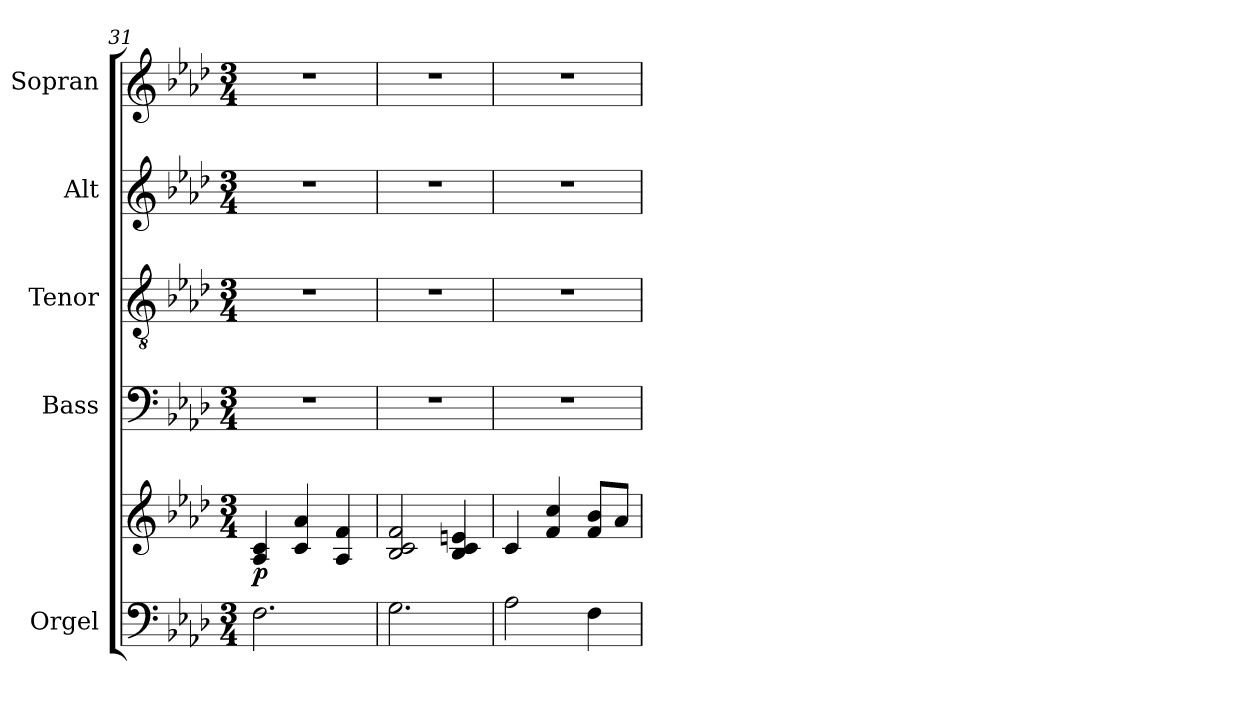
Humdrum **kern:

**kern	**kern	**dynam	**kern	**kern	**kern	**kern
*part5	*part5	*part5	*part4	*part3	*part2	*part1
*staff6	*staff5	*staff5/6	*staff4	*staff3	*staff2	*staff1
*I"Orgel	*	*	*I"Bass	*I"Tenor	*I"Alt	*I"Sopran
*I'Org.	*	*	*I'B.	*I'T.	*I'A.	*I'S.
*clefF4	*clefG2	*	*clefF4	*clefGv2	*clefG2	*clefG2
*k[b-e-a-d-]	*k[b-e-a-d-]	*	*k[b-e-a-d-]	*k[b-e-a-d-]	*k[b-e-a-d-]	*k[b-e-a-d-]
*A-:	*A-:	*	*A-:	*A-:	*A-:	*A-:
*M3/4	*M3/4	*	*M3/4	*M3/4	*M3/4	*M3/4
=31	=31	=31	=31	=31	=31	=31
!	!	!LO:DY:b	!	!	!	!
2.F\	4A-/ 4c/	p	2.r	2.r	2.r	2.r
.	4c/ 4a-/	.	.	.	.	.
.	4A-/ 4f/	.	.	.	.	.
=32	=32	=32	=32	=32	=32	=32
2.G\	2B-/ 2c/ 2f/	.	2.r	2.r	2.r	2.r
.	4B-/ 4c/ 4en/	.	.	.	.	.
!!LO:LB:g=z
=33	=33	=33	=33	=33	=33	=33
2A-\	4c/	.	2.r	2.r	2.r	2.r
.	4f/ 4cc/	.	.	.	.	.
4F\	8f/ 8b-/L	.	.	.	.	.
.	8a-/J	.	.	.	.	.
=	=	=	=	=	=	=
*-	*-	*-	*-	*-	*-	*-
